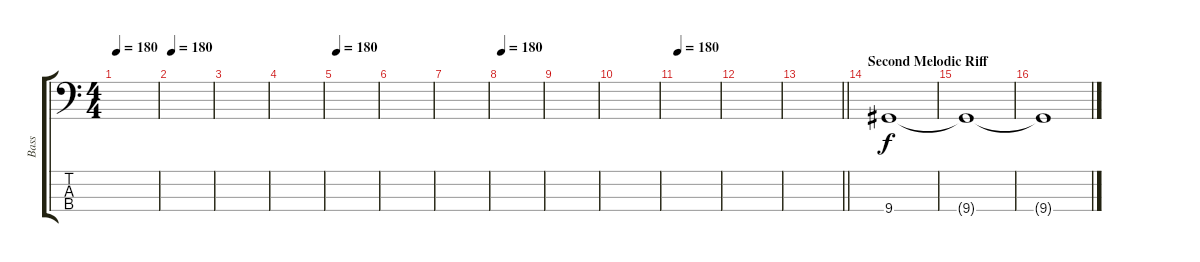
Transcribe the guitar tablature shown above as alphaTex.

\track ("Bass" "Bass") {instrument electricbasspick}
\staff {score tabs}
\tuning (E2 B1 Gb1 B0) {hide}
\ts (4 4)
\tempo 180
\clef f4
\ks c
|
\tempo 180
|
|
|
\tempo 180
|
|
|
\tempo 180
|
|
|
\tempo 180
|
|
\barLineRight lightlight
|
\section ("" "Second Melodic Riff")
9.4.1 |
9.4{t}.1 |
9.4{t}.1
